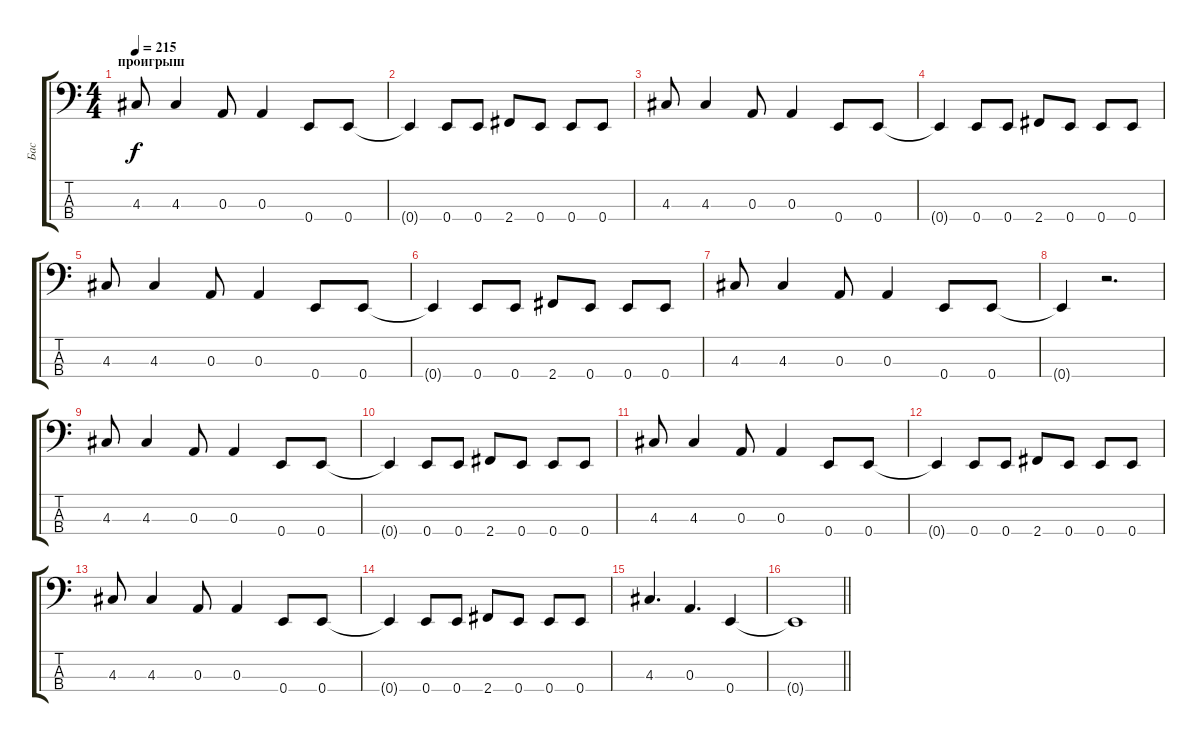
\track ("Бас" "Бас") {instrument electricbassfinger}
\staff {score tabs}
\tuning (G2 D2 A1 E1) {hide}
\ts (4 4)
\section ("" "проигрыш")
\tempo 215
\clef f4
\ks c
4.3.8{dy f} 4.3.4 0.3.8 0.3.4 0.4.8 0.4.8 |
0.4{t}.4 0.4.8 0.4.8 2.4.8 0.4.8 0.4.8 0.4.8 |
4.3.8 4.3.4 0.3.8 0.3.4 0.4.8 0.4.8 |
0.4{t}.4 0.4.8 0.4.8 2.4.8 0.4.8 0.4.8 0.4.8 |
4.3.8 4.3.4 0.3.8 0.3.4 0.4.8 0.4.8 |
0.4{t}.4 0.4.8 0.4.8 2.4.8 0.4.8 0.4.8 0.4.8 |
4.3.8 4.3.4 0.3.8 0.3.4 0.4.8 0.4.8 |
0.4{t}.4 r.2{d} |
4.3.8 4.3.4 0.3.8 0.3.4 0.4.8 0.4.8 |
0.4{t}.4 0.4.8 0.4.8 2.4.8 0.4.8 0.4.8 0.4.8 |
4.3.8 4.3.4 0.3.8 0.3.4 0.4.8 0.4.8 |
0.4{t}.4 0.4.8 0.4.8 2.4.8 0.4.8 0.4.8 0.4.8 |
4.3.8 4.3.4 0.3.8 0.3.4 0.4.8 0.4.8 |
0.4{t}.4 0.4.8 0.4.8 2.4.8 0.4.8 0.4.8 0.4.8 |
4.3.4{d} 0.3.4{d} 0.4.4 |
\barLineRight lightlight
0.4{t}.1
